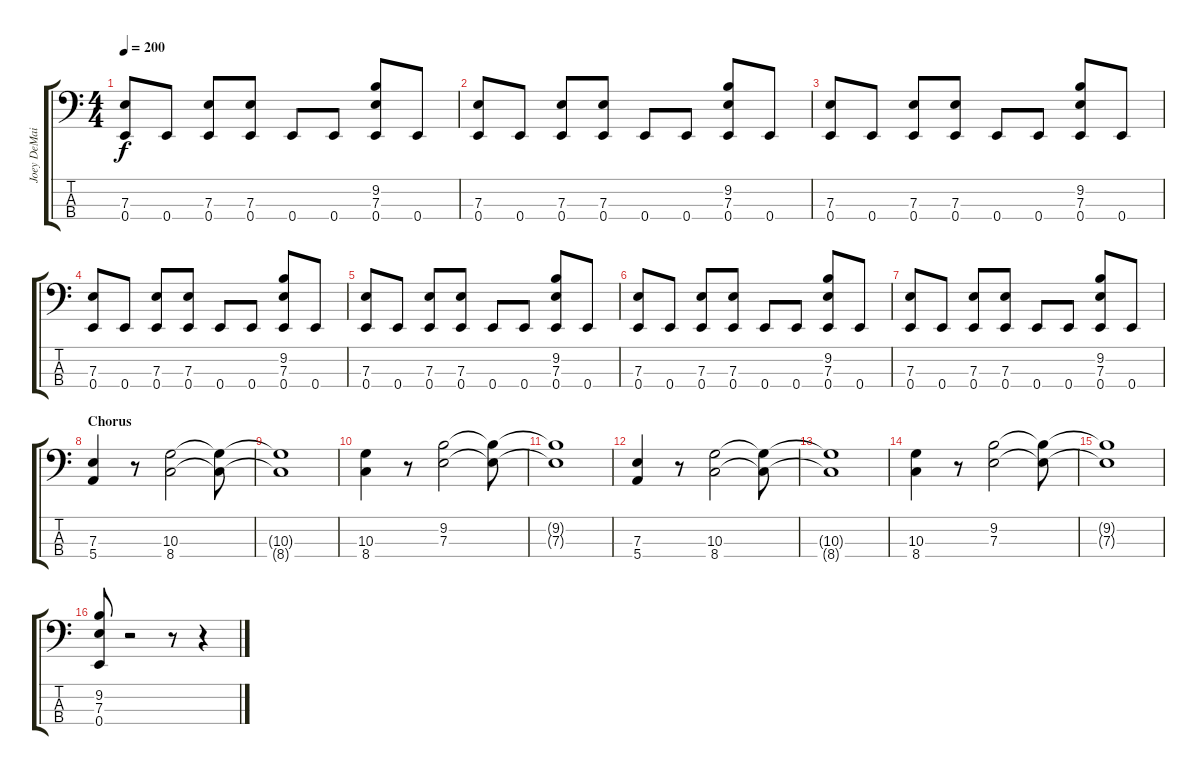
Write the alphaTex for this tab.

\track ("Joey DeMaio" "Joey DeMai") {instrument electricbasspick}
\staff {score tabs}
\tuning (G2 D2 A1 E1) {hide}
\ts (4 4)
\tempo 200
\clef f4
\ks c
(7.3 0.4).8{dy f} 0.4.8 (7.3 0.4).8 (7.3 0.4).8 0.4.8 0.4.8 (9.2 7.3 0.4).8 0.4.8 |
(7.3 0.4).8 0.4.8 (7.3 0.4).8 (7.3 0.4).8 0.4.8 0.4.8 (9.2 7.3 0.4).8 0.4.8 |
(7.3 0.4).8 0.4.8 (7.3 0.4).8 (7.3 0.4).8 0.4.8 0.4.8 (9.2 7.3 0.4).8 0.4.8 |
(7.3 0.4).8 0.4.8 (7.3 0.4).8 (7.3 0.4).8 0.4.8 0.4.8 (9.2 7.3 0.4).8 0.4.8 |
(7.3 0.4).8 0.4.8 (7.3 0.4).8 (7.3 0.4).8 0.4.8 0.4.8 (9.2 7.3 0.4).8 0.4.8 |
(7.3 0.4).8 0.4.8 (7.3 0.4).8 (7.3 0.4).8 0.4.8 0.4.8 (9.2 7.3 0.4).8 0.4.8 |
(7.3 0.4).8 0.4.8 (7.3 0.4).8 (7.3 0.4).8 0.4.8 0.4.8 (9.2 7.3 0.4).8 0.4.8 |
\section ("" "Chorus")
(7.3 5.4).4 r.8 (10.3 8.4).2 (10.3{t} 8.4{t}).8 |
(10.3{t} 8.4{t}).1 |
(10.3 8.4).4 r.8 (9.2 7.3).2 (9.2{t} 7.3{t}).8 |
(9.2{t} 7.3{t}).1 |
(7.3 5.4).4 r.8 (10.3 8.4).2 (10.3{t} 8.4{t}).8 |
(10.3{t} 8.4{t}).1 |
(10.3 8.4).4 r.8 (9.2 7.3).2 (9.2{t} 7.3{t}).8 |
(9.2{t} 7.3{t}).1 |
(9.2 7.3 0.4).8 r.2 r.8 r.4
